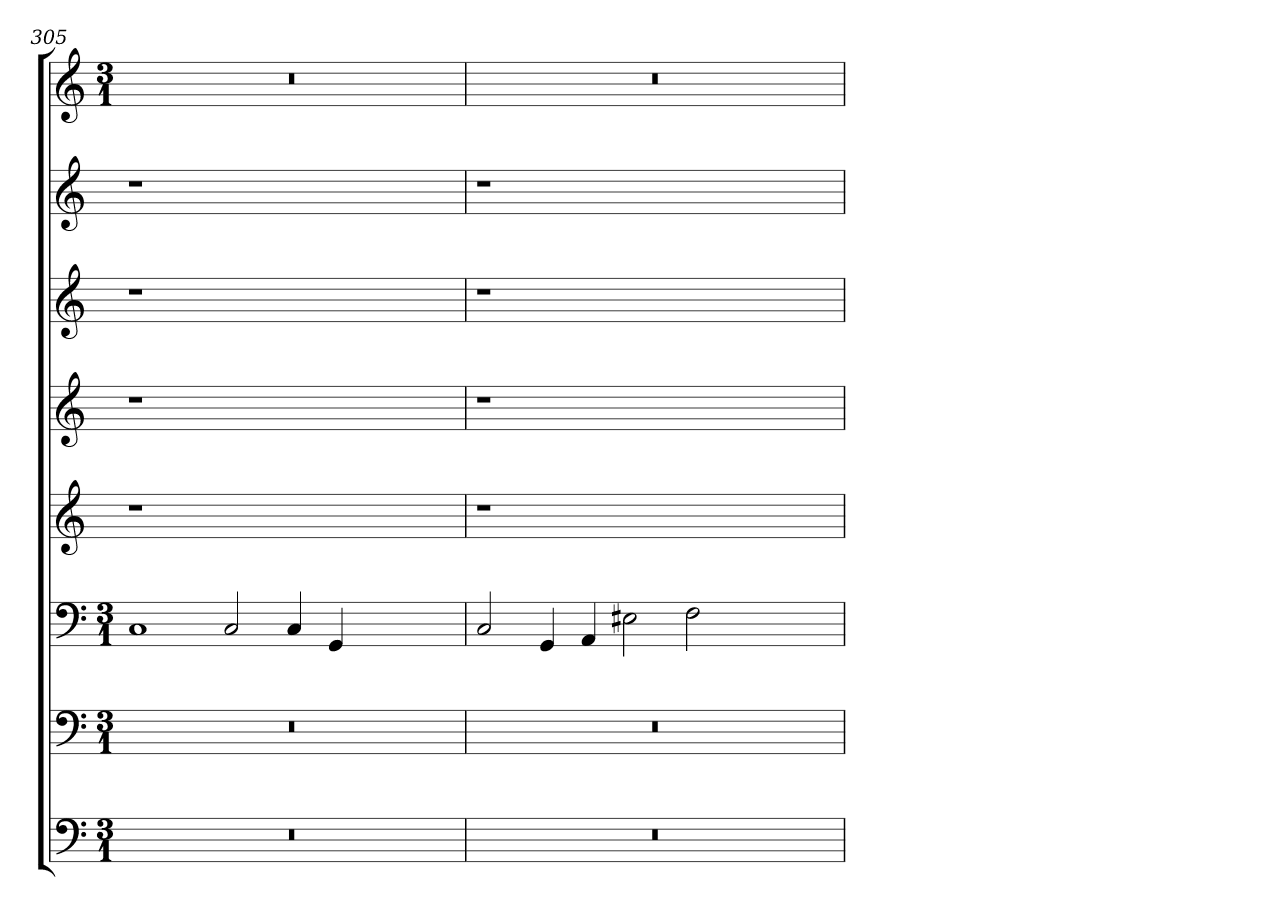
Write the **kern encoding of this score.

**kern	**kern	**kern	**kern	**kern	**kern	**kern	**kern
*part8	*part7	*part6	*part5	*part4	*part3	*part2	*part1
*staff8	*staff7	*staff6	*staff5	*staff4	*staff3	*staff2	*staff1
*clefF4	*clefF4	*clefF4	*clefG2	*clefG2	*clefG2	*clefG2	*clefG2
*k[]	*k[]	*k[]	*k[]	*k[]	*k[]	*k[]	*k[]
*C:	*C:	*C:	*C:	*C:	*C:	*C:	*C:
*M3/1	*M3/1	*M3/1	*	*	*	*	*M3/1
=305	=305	=305	=305	=305	=305	=305	=305
0.r	0.r	1C	1r	1r	1r	1r	0.r
.	.	2C/	0ryy	0ryy	0ryy	0ryy	.
.	.	4C/	.	.	.	.	.
.	.	4GG/	.	.	.	.	.
.	.	1ryy	.	.	.	.	.
!!LO:LB:g=z
=306	=306	=306	=306	=306	=306	=306	=306
0.r	0.r	2C/	1r	1r	1r	1r	0.r
.	.	4GG/	.	.	.	.	.
.	.	4AA</	.	.	.	.	.
.	.	2E#\	0ryy	0ryy	0ryy	0ryy	.
.	.	2F\	.	.	.	.	.
.	.	1ryy	.	.	.	.	.
=	=	=	=	=	=	=	=
*-	*-	*-	*-	*-	*-	*-	*-
